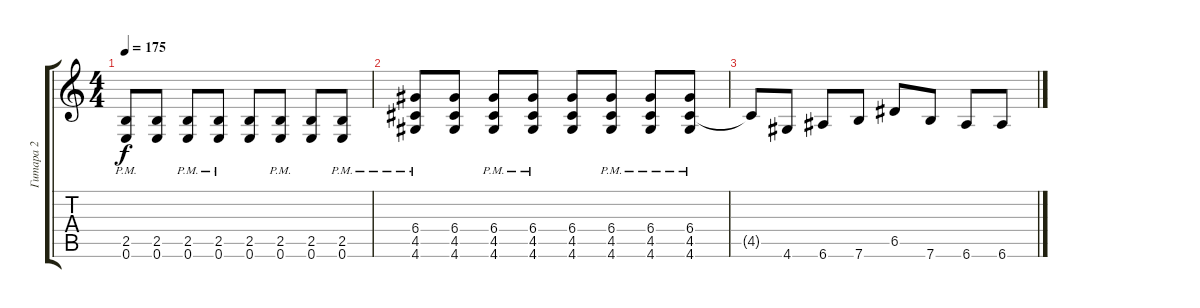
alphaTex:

\track ("Гитара 2" "Гитара 2") {instrument distortionguitar}
\staff {score tabs}
\tuning (E4 B3 G3 D3 A2 E2) {hide}
\ts (4 4)
\tempo 175
\clef g2
\ks c
(2.5{pm} 0.6{pm}).8{dy f} (2.5 0.6).8 (2.5{pm} 0.6{pm}).8 (2.5{pm} 0.6{pm}).8 (2.5 0.6).8 (2.5{pm} 0.6{pm}).8 (2.5 0.6).8 (2.5{pm} 0.6{pm}).8 |
(6.4{pm} 4.5{pm} 4.6{pm}).8 (6.4 4.5 4.6).8 (6.4{pm} 4.5{pm} 4.6{pm}).8 (6.4{pm} 4.5{pm} 4.6{pm}).8 (6.4 4.5 4.6).8 (6.4{pm} 4.5{pm} 4.6{pm}).8 (6.4{pm} 4.5{pm} 4.6{pm}).8 (6.4{pm} 4.5{pm} 4.6{pm}).8 |
4.5{t}.8 4.6.8 6.6.8 7.6.8 6.5.8 7.6.8 6.6.8 6.6.8
